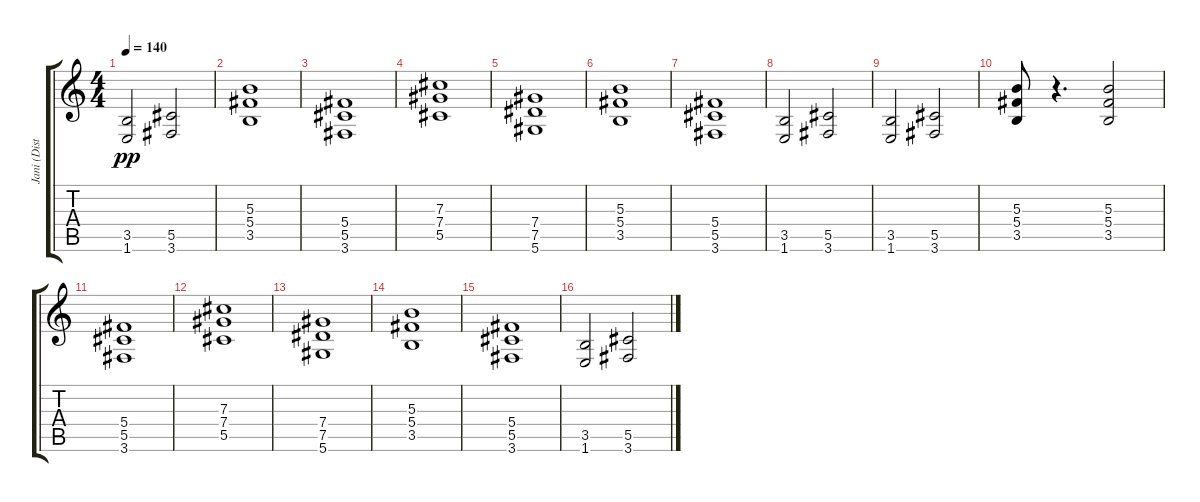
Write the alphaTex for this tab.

\track ("Jani (Distortion Guitar)" "Jani (Dist") {instrument distortionguitar}
\staff {score tabs}
\tuning (Eb4 Bb3 Gb3 Db3 Ab2 Eb2) {hide}
\ts (4 4)
\tempo 140
\clef g2
\ks c
(3.5 1.6).2{dy pp} (5.5 3.6).2 |
(5.3 5.4 3.5).1{volume 16 instrument distortionguitar} |
(5.4 5.5 3.6).1 |
(7.3 7.4 5.5).1 |
(7.4 7.5 5.6).1 |
(5.3 5.4 3.5).1 |
(5.4 5.5 3.6).1 |
(3.5 1.6).2 (5.5 3.6).2 |
(3.5 1.6).2 (5.5 3.6).2 |
(5.3 5.4 3.5).8{volume 16 instrument distortionguitar} r.4{d} (5.3 5.4 3.5).2 |
(5.4 5.5 3.6).1 |
(7.3 7.4 5.5).1 |
(7.4 7.5 5.6).1 |
(5.3 5.4 3.5).1 |
(5.4 5.5 3.6).1 |
(3.5 1.6).2 (5.5 3.6).2
